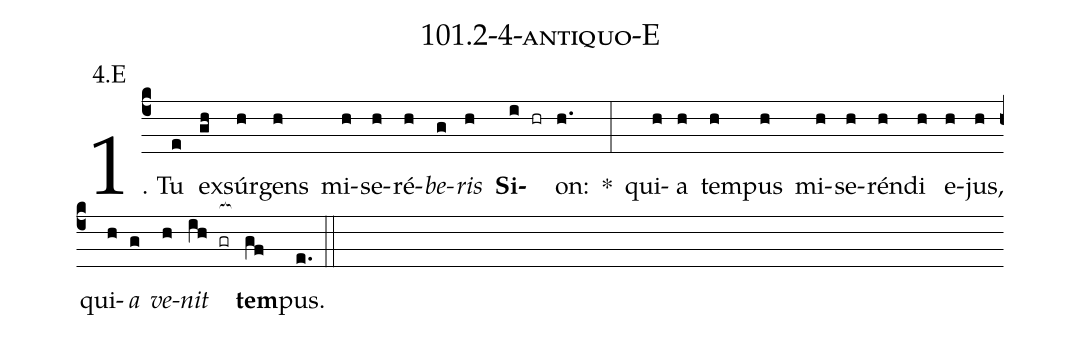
name: 101.2-4-antiquo-E;
annotation: 4.E;
%%
(c4)1. Tu(e) ex(gh)súr(h)gens(h) mi(h)se(h)ré(h)<i>be</i>(g)<i>ris</i>(h) <b>Si</b>(i hr)on:(h.) *(:) qui(h)a(h) tem(h)pus(h) mi(h)se(h)rén(h)di(h) e(h)jus,(h) qui(h)<i>a</i>(g) <i>ve</i>(h)<i>nit</i>(ih gr[ocb:1{]) <b>tem</b>(gf[ocb:0}])pus.(e.) (::)


%E(h) u(g) o(h) u(ih) a(gf) e.(e.) (::)
